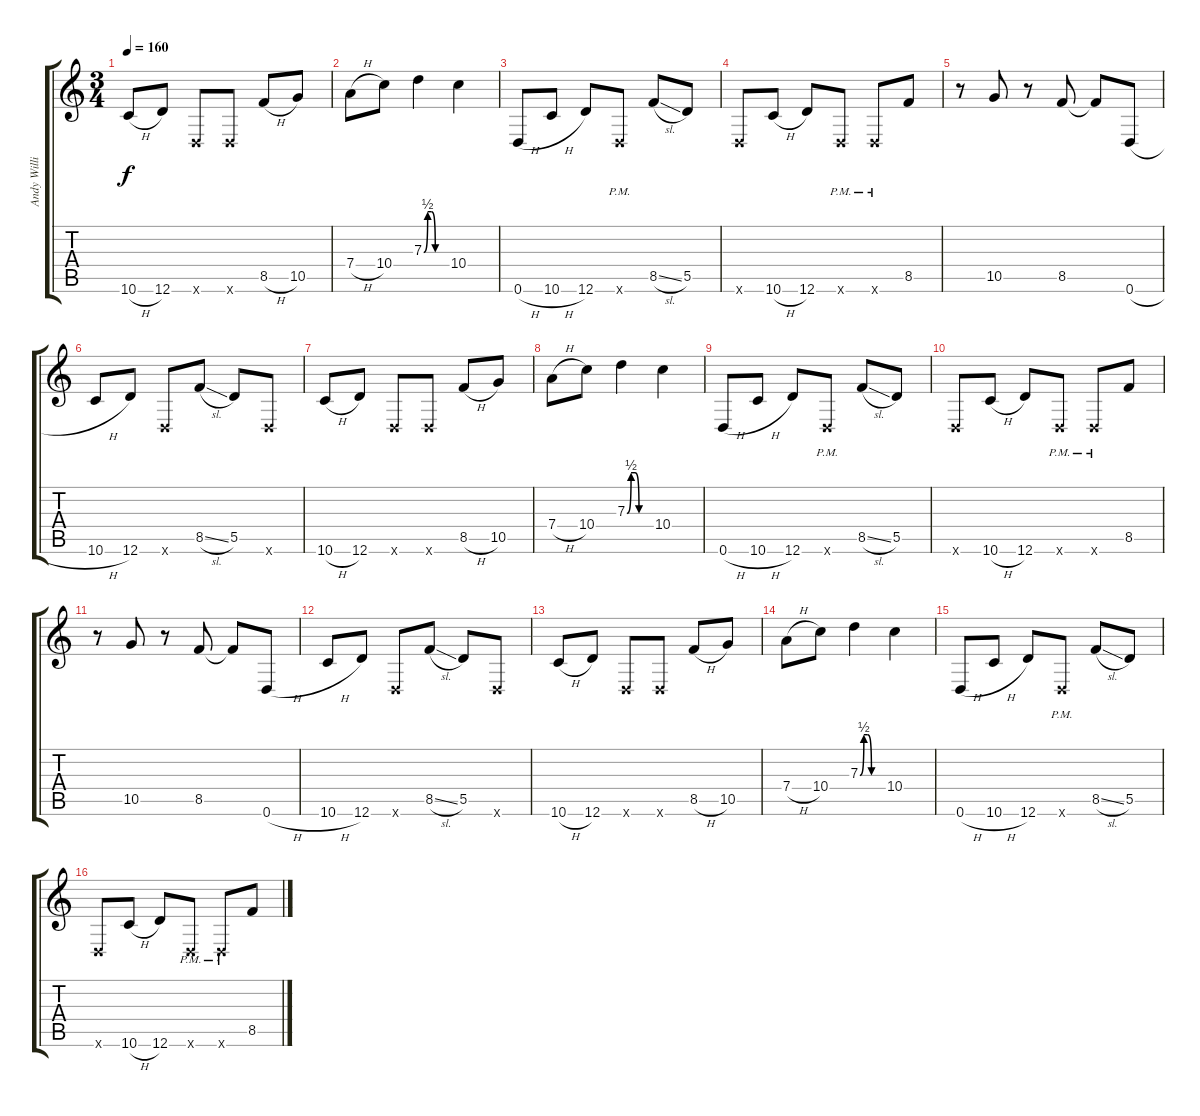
\track ("Andy Williams" "Andy Willi") {instrument distortionguitar}
\staff {score tabs}
\tuning (E4 B3 G3 D3 A2 D2) {hide}
\ts (3 4)
\tempo 160
\clef g2
\ks c
10.6{h}.8{dy f} 12.6.8 0.6{x}.8 0.6{x}.8 8.5{h}.8 10.5.8 |
7.4{h}.8 10.4.8 7.3{be (custom 0 0 10 2 20 2 30 0 60 0)}.4 10.4.4 |
0.6{h}.8 10.6{h}.8 12.6.8 0.6{pm x}.8 8.5{sl}.8 5.5.8 |
0.6{x}.8 10.6{h}.8 12.6.8 0.6{pm x}.8 0.6{pm x}.8 8.5.8 |
r.8 10.5.8 r.8 8.5.8 8.5{t}.8 0.6{h}.8 |
10.6{h}.8 12.6.8 0.6{x}.8 8.5{sl}.8 5.5.8 0.6{x}.8 |
10.6{h}.8 12.6.8 0.6{x}.8 0.6{x}.8 8.5{h}.8 10.5.8 |
7.4{h}.8 10.4.8 7.3{be (custom 0 0 10 2 20 2 30 0 60 0)}.4 10.4.4 |
0.6{h}.8 10.6{h}.8 12.6.8 0.6{pm x}.8 8.5{sl}.8 5.5.8 |
0.6{x}.8 10.6{h}.8 12.6.8 0.6{pm x}.8 0.6{pm x}.8 8.5.8 |
r.8 10.5.8 r.8 8.5.8 8.5{t}.8 0.6{h}.8 |
10.6{h}.8 12.6.8 0.6{x}.8 8.5{sl}.8 5.5.8 0.6{x}.8 |
10.6{h}.8 12.6.8 0.6{x}.8 0.6{x}.8 8.5{h}.8 10.5.8 |
7.4{h}.8 10.4.8 7.3{be (custom 0 0 10 2 20 2 30 0 60 0)}.4 10.4.4 |
0.6{h}.8 10.6{h}.8 12.6.8 0.6{pm x}.8 8.5{sl}.8 5.5.8 |
0.6{x}.8 10.6{h}.8 12.6.8 0.6{pm x}.8 0.6{pm x}.8 8.5.8
